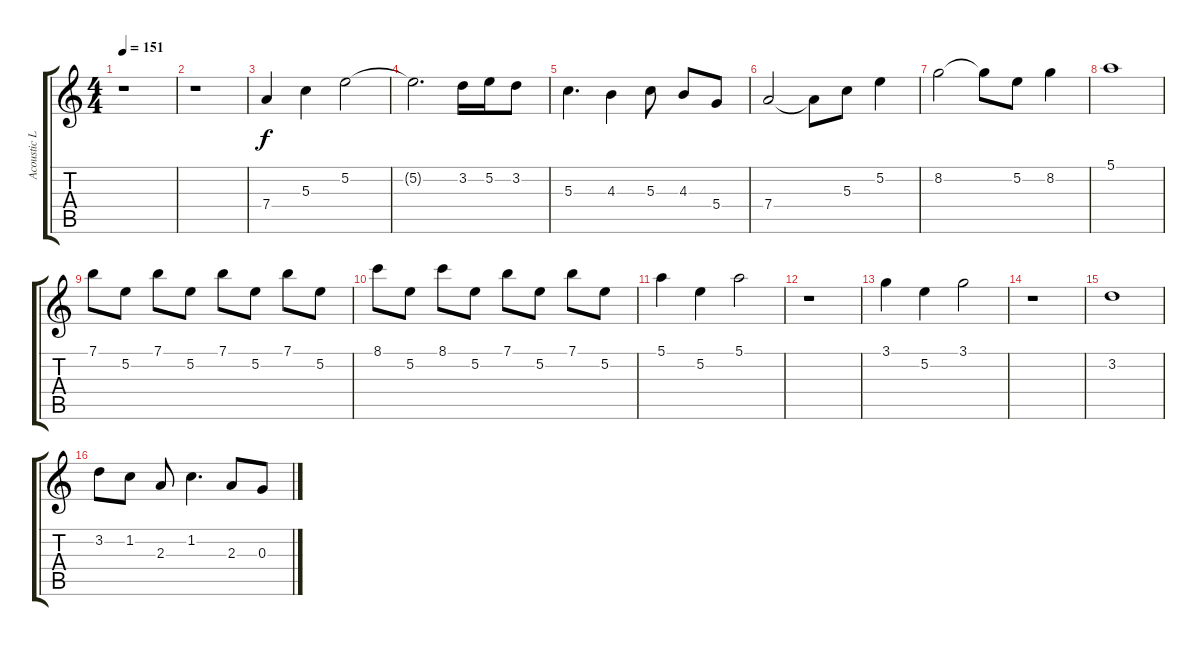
\track ("Acoustic Lead" "Acoustic L") {instrument acousticguitarsteel}
\staff {score tabs}
\tuning (E4 B3 G3 D3 A2 E2) {hide}
\ts (4 4)
\tempo 151
\clef g2
\ks c
r.1{dy f} |
r.1 |
7.4.4 5.3.4 5.2.2 |
5.2{t}.2{d} 3.2.16 5.2.16 3.2.8 |
5.3.4{d} 4.3.4 5.3.8 4.3.8 5.4.8 |
7.4.2 7.4{t}.8 5.3.8 5.2.4 |
8.2.2 8.2{t}.8 5.2.8 8.2.4 |
5.1.1 |
7.1.8 5.2.8 7.1.8 5.2.8 7.1.8 5.2.8 7.1.8 5.2.8 |
8.1.8 5.2.8 8.1.8 5.2.8 7.1.8 5.2.8 7.1.8 5.2.8 |
5.1.4 5.2.4 5.1.2 |
r.1 |
3.1.4 5.2.4 3.1.2 |
r.1 |
3.2.1 |
3.2.8 1.2.8 2.3.8 1.2.4{d} 2.3.8 0.3.8
